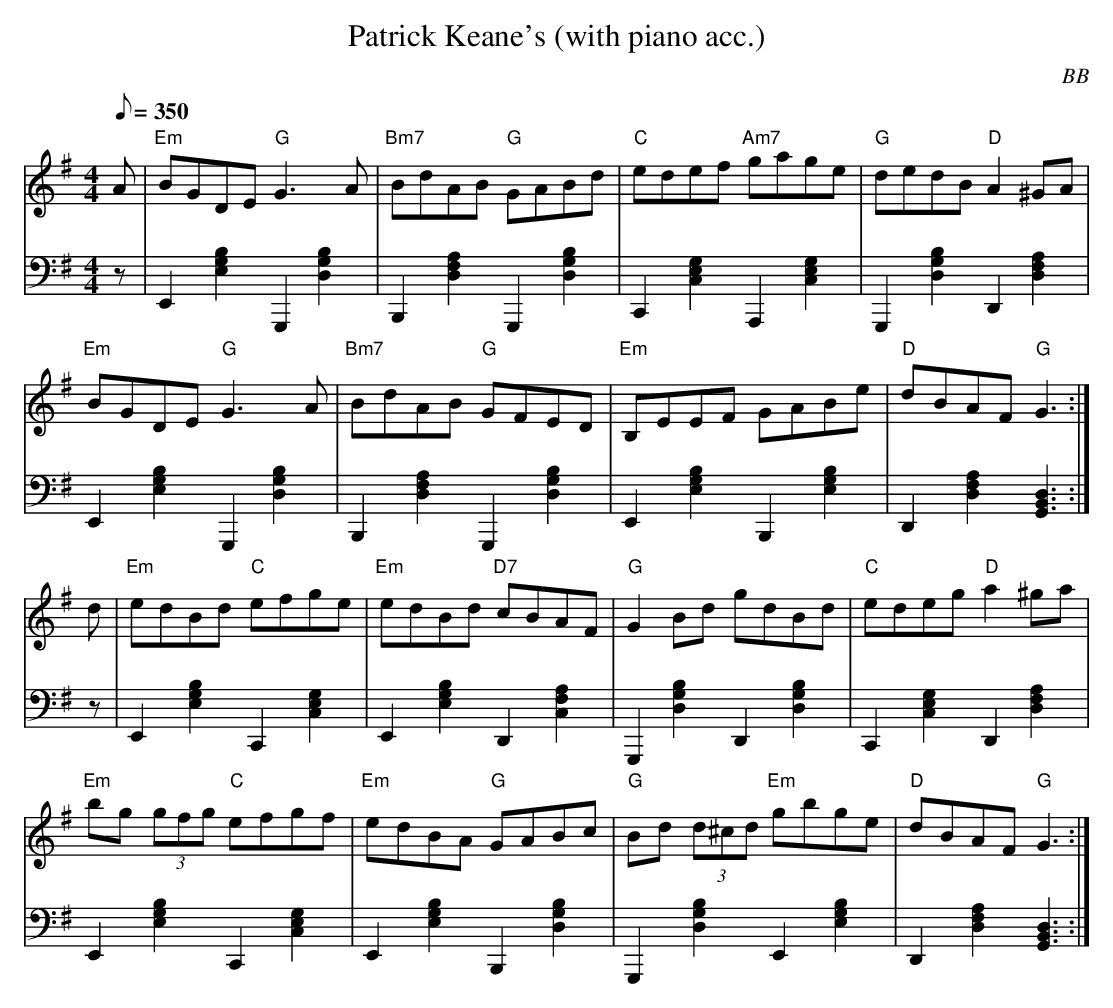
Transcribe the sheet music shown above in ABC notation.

X:1
T: Patrick Keane's (with piano acc.)
C: BB
Q: 1/8=350
M: 4/4
L: 1/8
V: 1 program 1 21 %acc
V: 2 volume=70 clef=bass m=D program 1 00
K: G
[V:1] A|"Em"BGDE "G"G3 A|"Bm7"BdAB "G"GABd|"C"edef "Am7"gage|"G"dedB "D"A2 ^GA|
[V:2] z|E,2[E2B2G2]G,,2[G2B2D2]|B,,2[F2A2D2]G,,2[G2B2D2]|C,2[E2G2C2]A,,2[G2C2E2]|\
G,,2[G2B2D2]D,2[A2D2F2]|
[V:1] "Em"BGDE "G"G3 A|"Bm7"BdAB "G"GFED|"Em"B,EEF GABe|"D"dBAF "G"G3 :|
[V:2] E,2[E2B2G2]G,,2[G2B2D2]|B,,2[F2A2D2]G,,2[G2B2D2]|E,2[E2B2G2]B,,2[E2G2B2]|\
D,2[A2D2F2][G,3B,3D3]:|
[V:1] d|"Em"edBd "C"efge|"Em"edBd "D7"cBAF|"G"G2 Bd gdBd|"C"edeg "D"a2 ^ga|
[V:2] z|E,2[E2B2G2]C,2[E2G2C2]|E,2[E2B2G2]D,2[A2C2F2]|G,,2[G2B2D2]D,2[G2B2D2]|
C,2[E2G2C2]D,2[A2D2F2]|
[V:1] "Em"bg (3gfg "C"efgf|"Em"edBA "G"GABc|"G"Bd (3d^cd "Em"gbge|"D"dBAF "G"G3 :|
[V:2] E,2[E2B2G2]C,2[E2G2C2]|E,2[E2B2G2]B,,2[G2B2D2]|G,,2[G2B2D2]E,2[E2B2G2]|
D,2[A2D2F2][G,3B,3D3] :|
